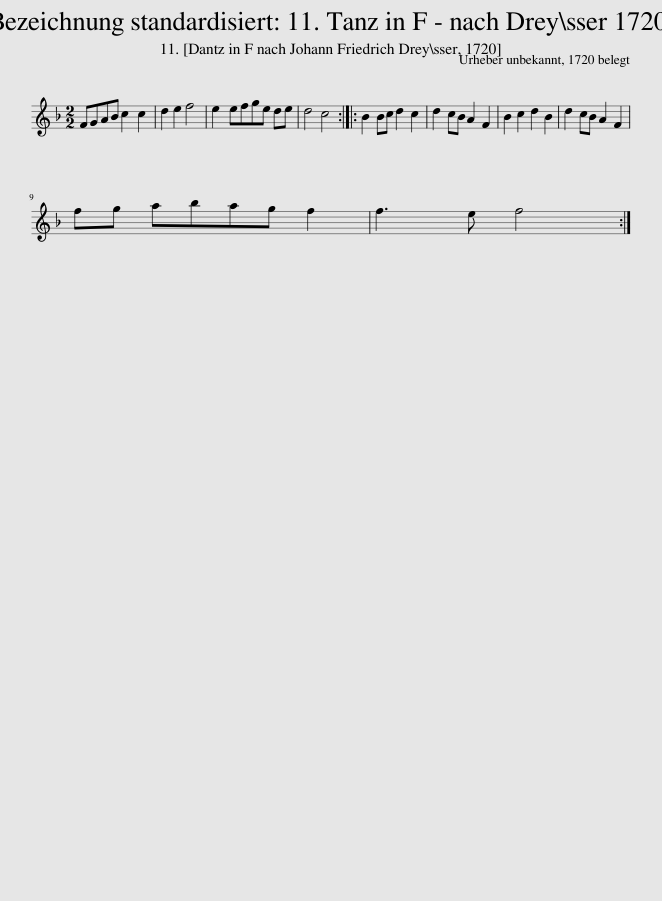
X:1
L:1/8
M:2/2
I:linebreak $
K:F
V:1 treble
V:1
 FGAB c2 c2 | d2 e2 f4 | e2 efge de | d4 c4 :: B2 Bc d2 c2 | %5
 d2 cB A2 F2 | B2 c2 d2 B2 | d2 cB A2 F2 |$ fg abag f2 | f3 e f4 :| %10
